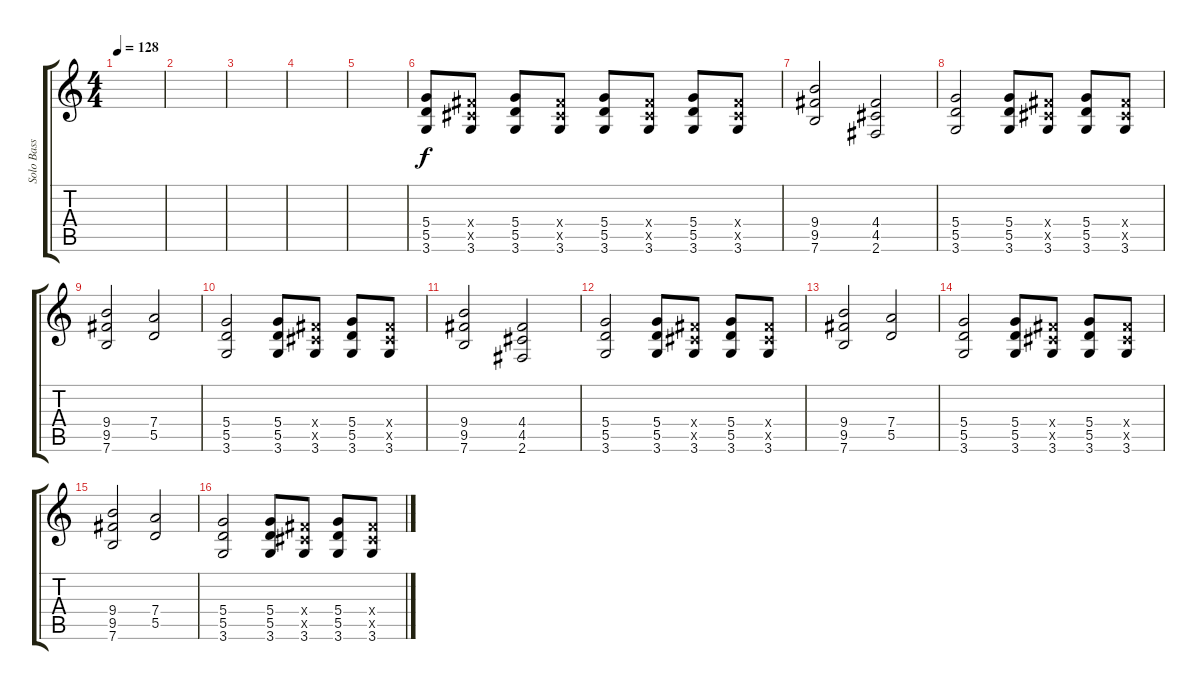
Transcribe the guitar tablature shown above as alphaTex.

\track ("Solo Bass" "Solo Bass") {instrument electricguitarjazz}
\staff {score tabs}
\tuning (E4 B3 G3 D3 A2 E2) {hide}
\ts (4 4)
\tempo 128
\clef g2
\ks c
|
|
|
|
|
(5.4 5.5 3.6).8{volume 13} (4.4{x} 4.5{x} 3.6).8 (5.4 5.5 3.6).8 (4.4{x} 4.5{x} 3.6).8 (5.4 5.5 3.6).8 (4.4{x} 4.5{x} 3.6).8 (5.4 5.5 3.6).8 (4.4{x} 4.5{x} 3.6).8 |
(9.4 9.5 7.6).2 (4.4 4.5 2.6).2 |
(5.4 5.5 3.6).2 (5.4 5.5 3.6).8 (4.4{x} 4.5{x} 3.6).8 (5.4 5.5 3.6).8 (4.4{x} 4.5{x} 3.6).8 |
(9.4 9.5 7.6).2 (7.4 5.5).2 |
(5.4 5.5 3.6).2 (5.4 5.5 3.6).8 (4.4{x} 4.5{x} 3.6).8 (5.4 5.5 3.6).8 (4.4{x} 4.5{x} 3.6).8 |
(9.4 9.5 7.6).2 (4.4 4.5 2.6).2 |
(5.4 5.5 3.6).2 (5.4 5.5 3.6).8 (4.4{x} 4.5{x} 3.6).8 (5.4 5.5 3.6).8 (4.4{x} 4.5{x} 3.6).8 |
(9.4 9.5 7.6).2 (7.4 5.5).2 |
(5.4 5.5 3.6).2 (5.4 5.5 3.6).8 (4.4{x} 4.5{x} 3.6).8 (5.4 5.5 3.6).8 (4.4{x} 4.5{x} 3.6).8 |
(9.4 9.5 7.6).2 (7.4 5.5).2 |
(5.4 5.5 3.6).2 (5.4 5.5 3.6).8 (4.4{x} 4.5{x} 3.6).8 (5.4 5.5 3.6).8 (4.4{x} 4.5{x} 3.6).8
